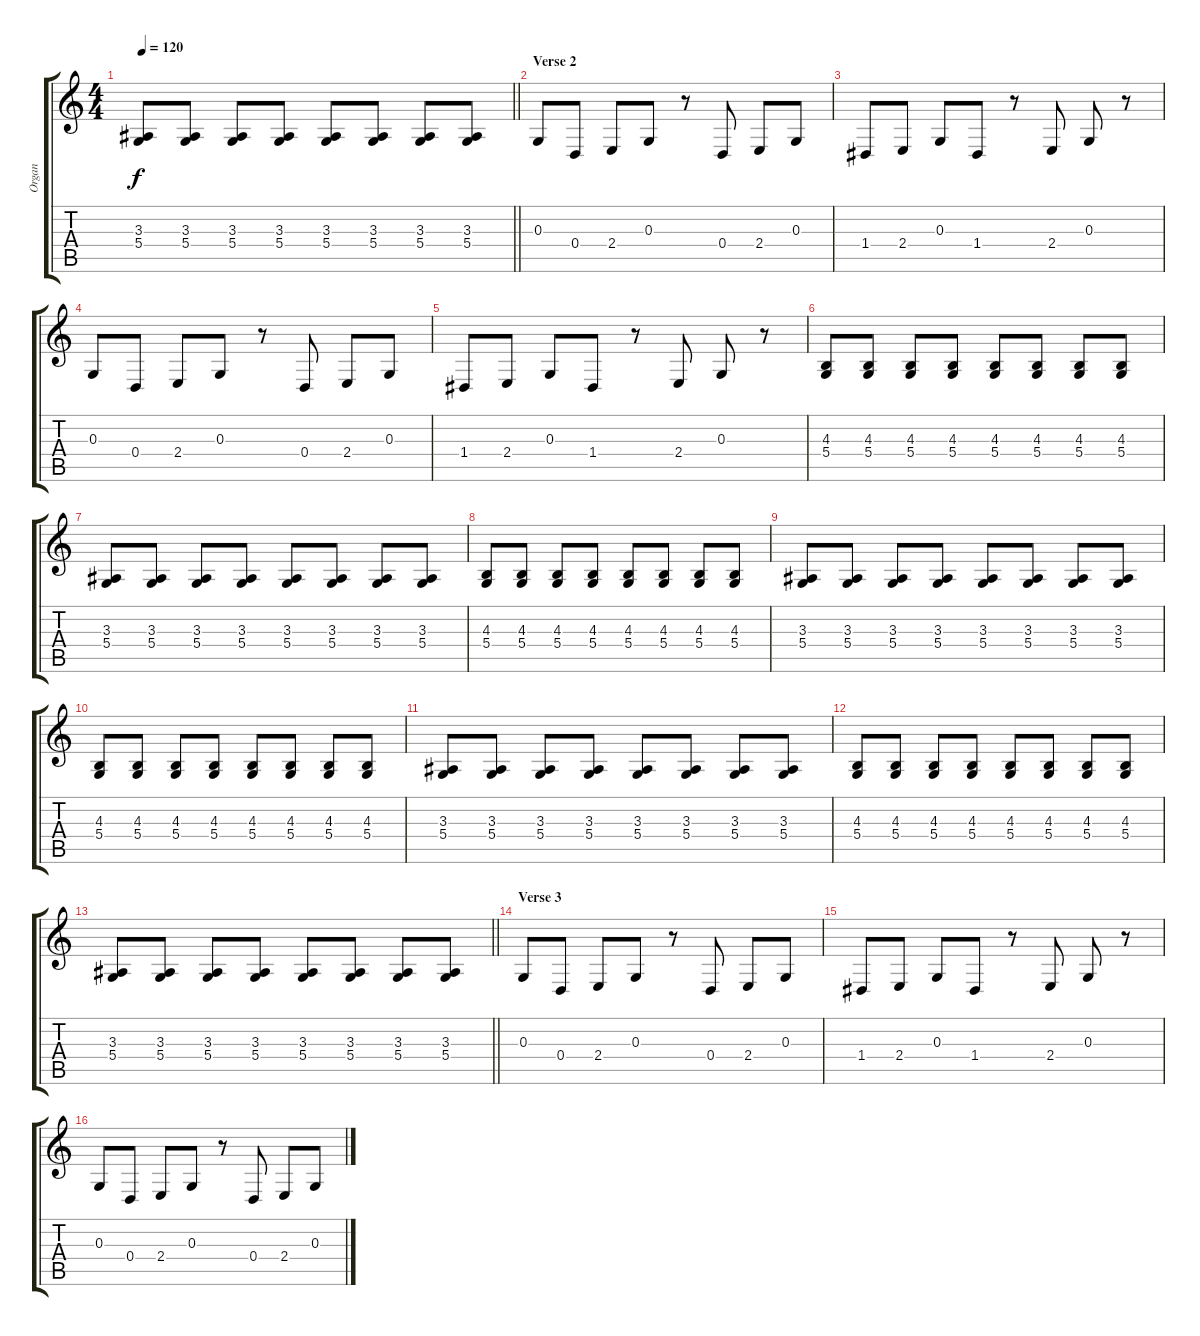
\track ("Organ" "Organ") {instrument reedorgan}
\staff {score tabs}
\tuning (E4 B3 G3 D3 A2 E2) {hide}
\ts (4 4)
\tempo 120
\clef g2
\barLineRight lightlight
\ks c
(3.3 5.4).8{dy f} (3.3 5.4).8 (3.3 5.4).8 (3.3 5.4).8 (3.3 5.4).8 (3.3 5.4).8 (3.3 5.4).8 (3.3 5.4).8 |
\section ("" "Verse 2")
0.3.8 0.4.8 2.4.8 0.3.8 r.8 0.4.8 2.4.8 0.3.8 |
1.4.8 2.4.8 0.3.8 1.4.8 r.8 2.4.8 0.3.8 r.8 |
0.3.8 0.4.8 2.4.8 0.3.8 r.8 0.4.8 2.4.8 0.3.8 |
1.4.8 2.4.8 0.3.8 1.4.8 r.8 2.4.8 0.3.8 r.8 |
(4.3 5.4).8 (4.3 5.4).8 (4.3 5.4).8 (4.3 5.4).8 (4.3 5.4).8 (4.3 5.4).8 (4.3 5.4).8 (4.3 5.4).8 |
(3.3 5.4).8 (3.3 5.4).8 (3.3 5.4).8 (3.3 5.4).8 (3.3 5.4).8 (3.3 5.4).8 (3.3 5.4).8 (3.3 5.4).8 |
(4.3 5.4).8 (4.3 5.4).8 (4.3 5.4).8 (4.3 5.4).8 (4.3 5.4).8 (4.3 5.4).8 (4.3 5.4).8 (4.3 5.4).8 |
(3.3 5.4).8 (3.3 5.4).8 (3.3 5.4).8 (3.3 5.4).8 (3.3 5.4).8 (3.3 5.4).8 (3.3 5.4).8 (3.3 5.4).8 |
(4.3 5.4).8 (4.3 5.4).8 (4.3 5.4).8 (4.3 5.4).8 (4.3 5.4).8 (4.3 5.4).8 (4.3 5.4).8 (4.3 5.4).8 |
(3.3 5.4).8 (3.3 5.4).8 (3.3 5.4).8 (3.3 5.4).8 (3.3 5.4).8 (3.3 5.4).8 (3.3 5.4).8 (3.3 5.4).8 |
(4.3 5.4).8 (4.3 5.4).8 (4.3 5.4).8 (4.3 5.4).8 (4.3 5.4).8 (4.3 5.4).8 (4.3 5.4).8 (4.3 5.4).8 |
\barLineRight lightlight
(3.3 5.4).8 (3.3 5.4).8 (3.3 5.4).8 (3.3 5.4).8 (3.3 5.4).8 (3.3 5.4).8 (3.3 5.4).8 (3.3 5.4).8 |
\section ("" "Verse 3")
0.3.8 0.4.8 2.4.8 0.3.8 r.8 0.4.8 2.4.8 0.3.8 |
1.4.8 2.4.8 0.3.8 1.4.8 r.8 2.4.8 0.3.8 r.8 |
0.3.8 0.4.8 2.4.8 0.3.8 r.8 0.4.8 2.4.8 0.3.8
